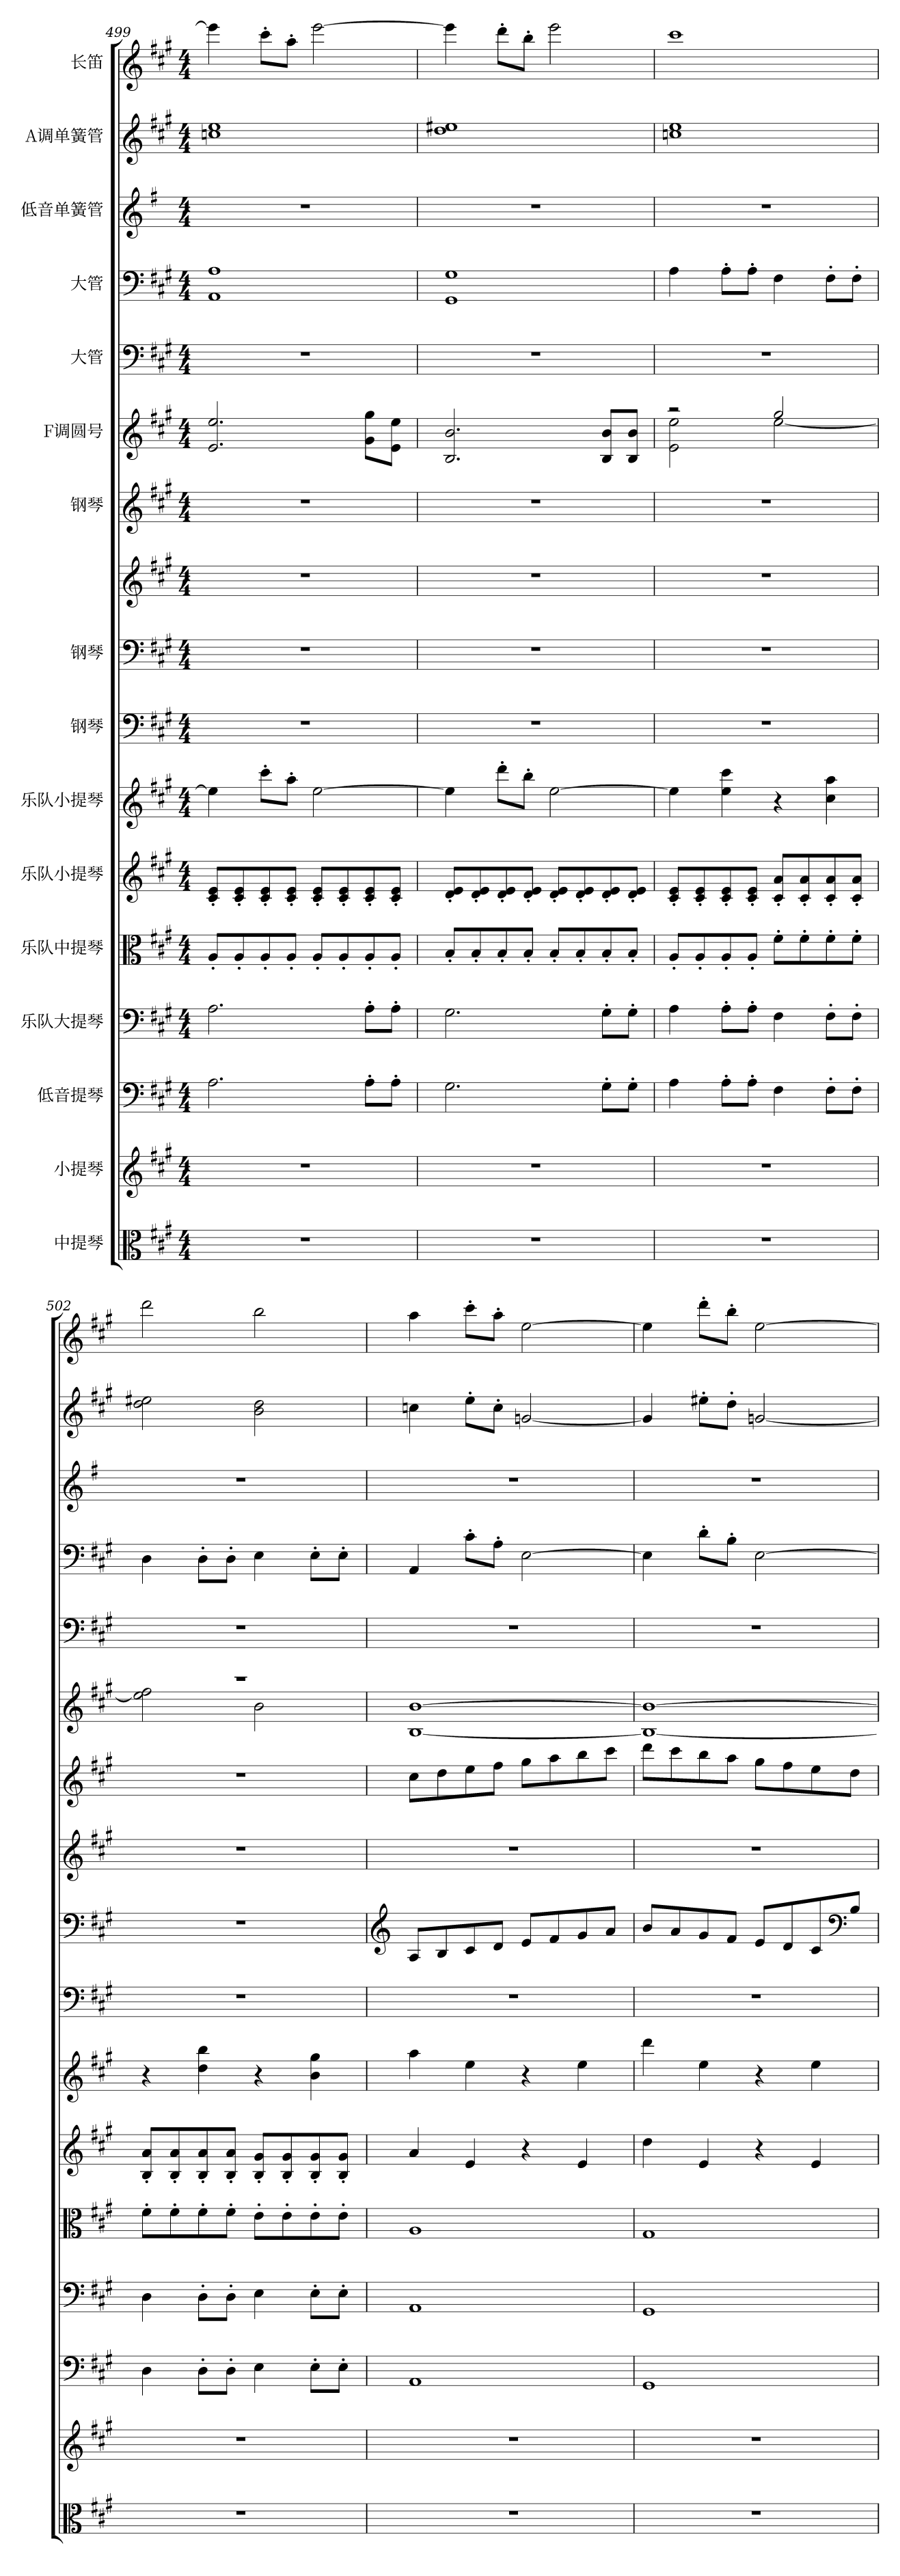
**kern	**kern	**kern	**kern	**kern	**kern	**kern	**kern	**kern	**kern	**kern	**kern	**kern	**kern	**kern	**kern	**kern
*part16	*part15	*part14	*part13	*part12	*part11	*part10	*part9	*part8	*part8	*part7	*part6	*part5	*part4	*part3	*part2	*part1
*staff17	*staff16	*staff15	*staff14	*staff13	*staff12	*staff11	*staff10	*staff9	*staff8	*staff7	*staff6	*staff5	*staff4	*staff3	*staff2	*staff1
*I"中提琴	*I"小提琴	*I"低音提琴	*I"乐队大提琴	*I"乐队中提琴	*I"乐队小提琴	*I"乐队小提琴	*I"钢琴	*I"钢琴	*	*I"钢琴	*I"F调圆号	*I"大管	*I"大管	*I"低音单簧管	*I"A调单簧管	*I"长笛
!!LO:PB:g=z
*clefC3	*clefG2	*clefF4	*clefF4	*clefC3	*clefG2	*clefG2	*clefF4	*clefF4	*clefG2	*clefG2	*clefG2	*clefF4	*clefF4	*clefG2	*clefG2	*clefG2
*	*	*ITrd7c12	*	*	*	*	*	*	*	*	*ITrd4c7	*	*	*ITrd8c14	*ITrd2c3	*
*k[f#c#g#]	*k[f#c#g#]	*k[f#c#g#]	*k[f#c#g#]	*k[f#c#g#]	*k[f#c#g#]	*k[f#c#g#]	*k[f#c#g#]	*k[f#c#g#]	*k[f#c#g#]	*k[f#c#g#]	*k[f#c#]	*k[f#c#g#]	*k[f#c#g#]	*k[f#]	*k[f#c#g#d#a#e#]	*k[f#c#g#]
*M4/4	*M4/4	*M4/4	*M4/4	*M4/4	*M4/4	*M4/4	*M4/4	*M4/4	*M4/4	*M4/4	*M4/4	*M4/4	*M4/4	*M4/4	*M4/4	*M4/4
=499	=499	=499	=499	=499	=499	=499	=499	=499	=499	=499	=499	=499	=499	=499	=499	=499
1r	1r	2.AA\	2.A\	8A'/L	8c#/' 8e/'L	4ee\]	1r	1r	1r	1r	2.A/ 2.a/	1r	1AA 1A	1r	1an 1cc#	4eee\]
.	.	.	.	8A'/	8c#/' 8e/'	.	.	.	.	.	.	.	.	.	.	.
.	.	.	.	8A'/	8c#/' 8e/'	8ccc#'\L	.	.	.	.	.	.	.	.	.	8ccc#'\L
.	.	.	.	8A'/J	8c#/' 8e/'J	8aa'\J	.	.	.	.	.	.	.	.	.	8aa'\J
.	.	.	.	8A'/L	8c#/' 8e/'L	[2ee\	.	.	.	.	.	.	.	.	.	[2eee\
.	.	.	.	8A'/	8c#/' 8e/'	.	.	.	.	.	.	.	.	.	.	.
.	.	8AA'\L	8A'\L	8A'/	8c#/' 8e/'	.	.	.	.	.	8c#\ 8cc#\L	.	.	.	.	.
.	.	8AA'\J	8A'\J	8A'/J	8c#/' 8e/'J	.	.	.	.	.	8A\ 8a\J	.	.	.	.	.
=500	=500	=500	=500	=500	=500	=500	=500	=500	=500	=500	=500	=500	=500	=500	=500	=500
1r	1r	2.GG#\	2.G#\	8B'/L	8d/' 8e/'L	4ee\]	1r	1r	1r	1r	2.E/ 2.e/	1r	1GG# 1G#	1r	1b 1cc##X	4eee\]
.	.	.	.	8B'/	8d/' 8e/'	.	.	.	.	.	.	.	.	.	.	.
.	.	.	.	8B'/	8d/' 8e/'	8ddd'\L	.	.	.	.	.	.	.	.	.	8ddd'\L
.	.	.	.	8B'/J	8d/' 8e/'J	8bb'\J	.	.	.	.	.	.	.	.	.	8bb'\J
.	.	.	.	8B'/L	8d/' 8e/'L	[2ee\	.	.	.	.	.	.	.	.	.	2eee\
.	.	.	.	8B'/	8d/' 8e/'	.	.	.	.	.	.	.	.	.	.	.
.	.	8GG#'\L	8G#'\L	8B'/	8d/' 8e/'	.	.	.	.	.	8E/ 8e/L	.	.	.	.	.
.	.	8GG#'\J	8G#'\J	8B'/J	8d/' 8e/'J	.	.	.	.	.	8E/ 8e/J	.	.	.	.	.
=501	=501	=501	=501	=501	=501	=501	=501	=501	=501	=501	=501	=501	=501	=501	=501	=501
*	*	*	*	*	*	*	*	*	*	*	*^	*	*	*	*	*
1r	1r	4AA\	4A\	8A'/L	8c#/' 8e/'L	4ee\]	1r	1r	1r	1r	2r	2A\ 2a\	1r	4A\	1r	1an 1cc#	1ccc#
.	.	.	.	8A'/	8c#/' 8e/'	.	.	.	.	.	.	.	.	.	.	.	.
.	.	8AA'\L	8A'\L	8A'/	8c#/' 8e/'	4ee\ 4ccc#\	.	.	.	.	.	.	.	8A'\L	.	.	.
.	.	8AA'\J	8A'\J	8A'/J	8c#/' 8e/'J	.	.	.	.	.	.	.	.	8A'\J	.	.	.
.	.	4FF#\	4F#\	8f#'\L	8c#/' 8a/'L	4r	.	.	.	.	2cc#/	[2a\	.	4F#\	.	.	.
.	.	.	.	8f#'\	8c#/' 8a/'	.	.	.	.	.	.	.	.	.	.	.	.
.	.	8FF#'\L	8F#'\L	8f#'\	8c#/' 8a/'	4cc#\ 4aa\	.	.	.	.	.	.	.	8F#'\L	.	.	.
.	.	8FF#'\J	8F#'\J	8f#'\J	8c#/' 8a/'J	.	.	.	.	.	.	.	.	8F#'\J	.	.	.
!!LO:PB:g=z
=502	=502	=502	=502	=502	=502	=502	=502	=502	=502	=502	=502	=502	=502	=502	=502	=502	=502
1r	1r	4DD\	4D\	8f#'\L	8B/' 8a/'L	4r	1r	1r	1r	1r	1r	2a\] 2b\	1r	4D\	1r	2b\ 2cc##X\	2ddd\
.	.	.	.	8f#'\	8B/' 8a/'	.	.	.	.	.	.	.	.	.	.	.	.
.	.	8DD'\L	8D'\L	8f#'\	8B/' 8a/'	4dd\ 4bb\	.	.	.	.	.	.	.	8D'\L	.	.	.
.	.	8DD'\J	8D'\J	8f#'\J	8B/' 8a/'J	.	.	.	.	.	.	.	.	8D'\J	.	.	.
.	.	4EE\	4E\	8e'\L	8B/' 8g#/'L	4r	.	.	.	.	.	2e\	.	4E\	.	2g#\ 2b\	2bb\
.	.	.	.	8e'\	8B/' 8g#/'	.	.	.	.	.	.	.	.	.	.	.	.
.	.	8EE'\L	8E'\L	8e'\	8B/' 8g#/'	4b\ 4gg#\	.	.	.	.	.	.	.	8E'\L	.	.	.
.	.	8EE'\J	8E'\J	8e'\J	8B/' 8g#/'J	.	.	.	.	.	.	.	.	8E'\J	.	.	.
*	*	*	*	*	*	*	*	*	*	*	*v	*v	*	*	*	*	*
=503	=503	=503	=503	=503	=503	=503	=503	=503	=503	=503	=503	=503	=503	=503	=503	=503
*	*	*	*	*	*	*	*	*clefG2	*	*	*	*	*	*	*	*
*	*	*	*	*	*	*	*	*	*	*	*	*	*	*	*	*MM252
1r	1r	1AAA	1AA	1A	4a/	4aa\	1r	8A/L	1r	8cc#\L	[1E [1e	1r	4AA/	1r	4an\	4aa\
.	.	.	.	.	.	.	.	8B/	.	8dd\	.	.	.	.	.	.
.	.	.	.	.	4e/	4ee\	.	8c#/	.	8ee\	.	.	8c#'\L	.	8cc#'\L	8ccc#'\L
.	.	.	.	.	.	.	.	8d/J	.	8ff#\J	.	.	8A'\J	.	8a'\J	8aa'\J
.	.	.	.	.	4r	4r	.	8e/L	.	8gg#\L	.	.	[2E\	.	[2en/	[2ee\
.	.	.	.	.	.	.	.	8f#/	.	8aa\	.	.	.	.	.	.
.	.	.	.	.	4e/	4ee\	.	8g#/	.	8bb\	.	.	.	.	.	.
.	.	.	.	.	.	.	.	8a/J	.	8ccc#\J	.	.	.	.	.	.
=504	=504	=504	=504	=504	=504	=504	=504	=504	=504	=504	=504	=504	=504	=504	=504	=504
1r	1r	1GGG#	1GG#	1G#	4dd\	4ddd\	1r	8b/L	1r	8ddd\L	1E_ 1e_	1r	4E\]	1r	4e/]	4ee\]
.	.	.	.	.	.	.	.	8a/	.	8ccc#\	.	.	.	.	.	.
.	.	.	.	.	4e/	4ee\	.	8g#/	.	8bb\	.	.	8d'\L	.	8cc##X'\L	8ddd'\L
.	.	.	.	.	.	.	.	8f#/J	.	8aa\J	.	.	8B'\J	.	8b'\J	8bb'\J
.	.	.	.	.	4r	4r	.	8e/L	.	8gg#\L	.	.	[2E\	.	[2en/	[2ee\
.	.	.	.	.	.	.	.	8d/	.	8ff#\	.	.	.	.	.	.
.	.	.	.	.	4e/	4ee\	.	8c#/	.	8ee\	.	.	.	.	.	.
*	*	*	*	*	*	*	*	*clefF4	*	*	*	*	*	*	*	*
.	.	.	.	.	.	.	.	8B/J	.	8dd\J	.	.	.	.	.	.
=	=	=	=	=	=	=	=	=	=	=	=	=	=	=	=	=
*-	*-	*-	*-	*-	*-	*-	*-	*-	*-	*-	*-	*-	*-	*-	*-	*-
